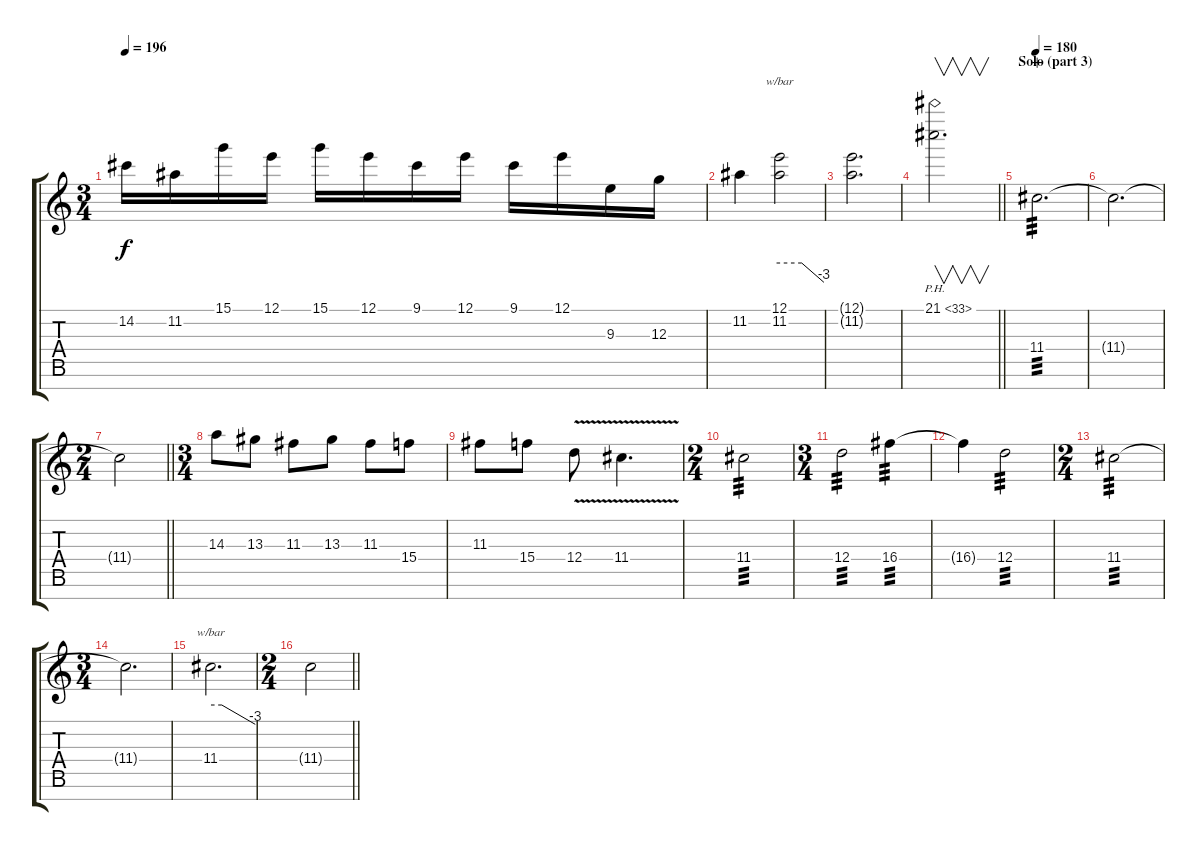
\track "" {instrument overdrivenguitar}
\staff {score tabs}
\tuning (E4 B3 G3 D3 A2 E2 B1) {hide}
\ts (3 4)
\tempo 196
\clef g2
\ks c
14.2.16{dy f} 11.2.16 15.1.16 12.1.16 15.1.16 12.1.16 9.1.16 12.1.16 9.1.16 12.1.16 9.3.16 12.3.16 |
11.2.4 (12.1 11.2).2{tbe (custom default 0 0 30 0 60 -12)} |
(12.1{t} 11.2{t}).2{d} |
\barLineRight lightlight
21.1{ph 12}.2{v d} |
\section ("" "Solo (part 3)")
\tempo 180
11.4.2{d tp 3 wahc} |
11.4{t}.2{d} |
\ts (2 4)
\barLineRight lightlight
11.4{t}.2 |
\ts (3 4)
\section ("" "")
14.3.8 13.3.8 11.3.8 13.3.8 11.3.8 15.4.8 |
11.3.8 15.4.8 12.4{v}.8 11.4{v}.4{d} |
\ts (2 4)
11.4.2{tp 3} |
\ts (3 4)
12.4.2{tp 3} 16.4.4{tp 3} |
16.4{t}.4 12.4.2{tp 3} |
\ts (2 4)
11.4.2{tp 3} |
\ts (3 4)
11.4{t}.2{d} |
11.4.2{d tbe (custom default 0 0 15 0 60 -12)} |
\ts (2 4)
\barLineRight lightlight
11.4{t}.2
